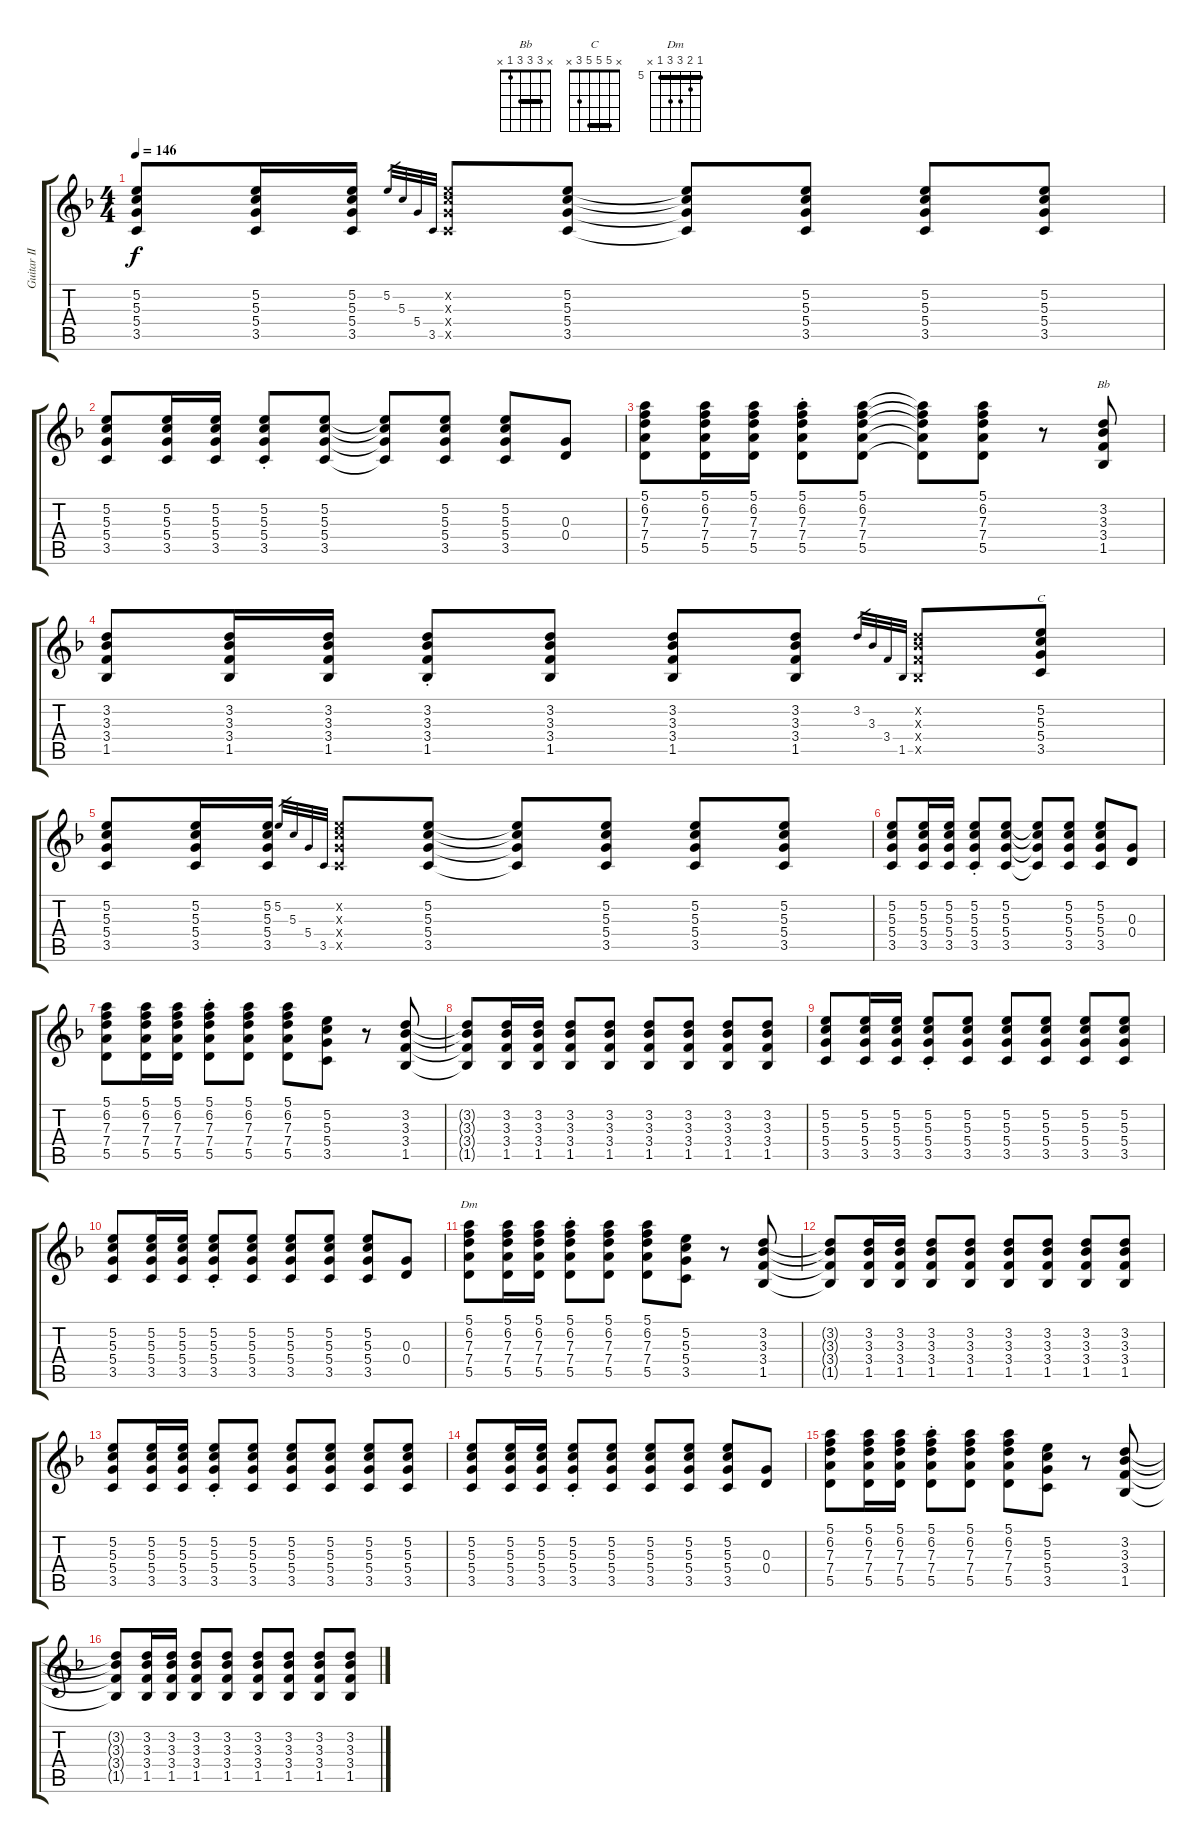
\track ("Guitar II" "Guitar II") {instrument electricguitarclean}
\staff {score tabs}
\tuning (E4 B3 G3 D3 A2 E2) {hide}
\chord ("Bb" x 3 3 3 1 x) {barre 3}
\chord ("C" x 5 5 5 3 x) {barre 5}
\chord ("Dm" 5 6 7 7 5 x) {firstfret 5 barre 5}
\ts (4 4)
\tempo 146
\clef g2
\ks f
(5.2 5.3 5.4 3.5).8{dy f} (5.2 5.3 5.4 3.5).16 (5.2 5.3 5.4 3.5).16 5.2.32{gr} 5.3.32{gr} 5.4.32{gr} 3.5.32{gr} (5.2{x} 5.3{x} 5.4{x} 3.5{x}).8 (5.2 5.3 5.4 3.5).8 (5.2{t} 5.3{t} 5.4{t} 3.5{t}).8 (5.2 5.3 5.4 3.5).8 (5.2 5.3 5.4 3.5).8 (5.2 5.3 5.4 3.5).8 |
(5.2 5.3 5.4 3.5).8 (5.2 5.3 5.4 3.5).16 (5.2 5.3 5.4 3.5).16 (5.2{st} 5.3{st} 5.4{st} 3.5{st}).8 (5.2 5.3 5.4 3.5).8 (5.2{t} 5.3{t} 5.4{t} 3.5{t}).8 (5.2 5.3 5.4 3.5).8 (5.2 5.3 5.4 3.5).8 (0.3 0.4).8 |
(5.1 6.2 7.3 7.4 5.5).8 (5.1 6.2 7.3 7.4 5.5).16 (5.1 6.2 7.3 7.4 5.5).16 (5.1{st} 6.2{st} 7.3{st} 7.4{st} 5.5{st}).8 (5.1 6.2 7.3 7.4 5.5).8 (5.1{t} 6.2{t} 7.3{t} 7.4{t} 5.5{t}).8 (5.1 6.2 7.3 7.4 5.5).8 r.8 (3.2 3.3 3.4 1.5).8{ch "Bb"} |
(3.2 3.3 3.4 1.5).8 (3.2 3.3 3.4 1.5).16 (3.2 3.3 3.4 1.5).16 (3.2{st} 3.3{st} 3.4{st} 1.5{st}).8 (3.2 3.3 3.4 1.5).8 (3.2 3.3 3.4 1.5).8 (3.2 3.3 3.4 1.5).8 3.2.32{gr} 3.3.32{gr} 3.4.32{gr} 1.5.32{gr} (3.2{x} 3.3{x} 3.4{x} 1.5{x}).8 (5.2 5.3 5.4 3.5).8{ch "C"} |
(5.2 5.3 5.4 3.5).8 (5.2 5.3 5.4 3.5).16 (5.2 5.3 5.4 3.5).16 5.2.32{gr} 5.3.32{gr} 5.4.32{gr} 3.5.32{gr} (5.2{x} 5.3{x} 5.4{x} 3.5{x}).8 (5.2 5.3 5.4 3.5).8 (5.2{t} 5.3{t} 5.4{t} 3.5{t}).8 (5.2 5.3 5.4 3.5).8 (5.2 5.3 5.4 3.5).8 (5.2 5.3 5.4 3.5).8 |
(5.2 5.3 5.4 3.5).8 (5.2 5.3 5.4 3.5).16 (5.2 5.3 5.4 3.5).16 (5.2{st} 5.3{st} 5.4{st} 3.5{st}).8 (5.2 5.3 5.4 3.5).8 (5.2{t} 5.3{t} 5.4{t} 3.5{t}).8 (5.2 5.3 5.4 3.5).8 (5.2 5.3 5.4 3.5).8 (0.3 0.4).8 |
(5.1 6.2 7.3 7.4 5.5).8 (5.1 6.2 7.3 7.4 5.5).16 (5.1 6.2 7.3 7.4 5.5).16 (5.1{st} 6.2{st} 7.3{st} 7.4{st} 5.5{st}).8 (5.1 6.2 7.3 7.4 5.5).8 (5.1 6.2 7.3 7.4 5.5).8 (5.2 5.3 5.4 3.5).8 r.8 (3.2 3.3 3.4 1.5).8 |
(3.2{t} 3.3{t} 3.4{t} 1.5{t}).8 (3.2 3.3 3.4 1.5).16 (3.2 3.3 3.4 1.5).16 (3.2 3.3 3.4 1.5).8 (3.2 3.3 3.4 1.5).8 (3.2 3.3 3.4 1.5).8 (3.2 3.3 3.4 1.5).8 (3.2 3.3 3.4 1.5).8 (3.2 3.3 3.4 1.5).8 |
(5.2 5.3 5.4 3.5).8 (5.2 5.3 5.4 3.5).16 (5.2 5.3 5.4 3.5).16 (5.2{st} 5.3{st} 5.4{st} 3.5{st}).8 (5.2 5.3 5.4 3.5).8 (5.2 5.3 5.4 3.5).8 (5.2 5.3 5.4 3.5).8 (5.2 5.3 5.4 3.5).8 (5.2 5.3 5.4 3.5).8 |
(5.2 5.3 5.4 3.5).8 (5.2 5.3 5.4 3.5).16 (5.2 5.3 5.4 3.5).16 (5.2{st} 5.3{st} 5.4{st} 3.5{st}).8 (5.2 5.3 5.4 3.5).8 (5.2 5.3 5.4 3.5).8 (5.2 5.3 5.4 3.5).8 (5.2 5.3 5.4 3.5).8 (0.3 0.4).8 |
(5.1 6.2 7.3 7.4 5.5).8{ch "Dm"} (5.1 6.2 7.3 7.4 5.5).16 (5.1 6.2 7.3 7.4 5.5).16 (5.1{st} 6.2{st} 7.3{st} 7.4{st} 5.5{st}).8 (5.1 6.2 7.3 7.4 5.5).8 (5.1 6.2 7.3 7.4 5.5).8 (5.2 5.3 5.4 3.5).8 r.8 (3.2 3.3 3.4 1.5).8 |
(3.2{t} 3.3{t} 3.4{t} 1.5{t}).8 (3.2 3.3 3.4 1.5).16 (3.2 3.3 3.4 1.5).16 (3.2 3.3 3.4 1.5).8 (3.2 3.3 3.4 1.5).8 (3.2 3.3 3.4 1.5).8 (3.2 3.3 3.4 1.5).8 (3.2 3.3 3.4 1.5).8 (3.2 3.3 3.4 1.5).8 |
(5.2 5.3 5.4 3.5).8 (5.2 5.3 5.4 3.5).16 (5.2 5.3 5.4 3.5).16 (5.2{st} 5.3{st} 5.4{st} 3.5{st}).8 (5.2 5.3 5.4 3.5).8 (5.2 5.3 5.4 3.5).8 (5.2 5.3 5.4 3.5).8 (5.2 5.3 5.4 3.5).8 (5.2 5.3 5.4 3.5).8 |
(5.2 5.3 5.4 3.5).8 (5.2 5.3 5.4 3.5).16 (5.2 5.3 5.4 3.5).16 (5.2{st} 5.3{st} 5.4{st} 3.5{st}).8 (5.2 5.3 5.4 3.5).8 (5.2 5.3 5.4 3.5).8 (5.2 5.3 5.4 3.5).8 (5.2 5.3 5.4 3.5).8 (0.3 0.4).8 |
(5.1 6.2 7.3 7.4 5.5).8 (5.1 6.2 7.3 7.4 5.5).16 (5.1 6.2 7.3 7.4 5.5).16 (5.1{st} 6.2{st} 7.3{st} 7.4{st} 5.5{st}).8 (5.1 6.2 7.3 7.4 5.5).8 (5.1 6.2 7.3 7.4 5.5).8 (5.2 5.3 5.4 3.5).8 r.8 (3.2 3.3 3.4 1.5).8 |
(3.2{t} 3.3{t} 3.4{t} 1.5{t}).8 (3.2 3.3 3.4 1.5).16 (3.2 3.3 3.4 1.5).16 (3.2 3.3 3.4 1.5).8 (3.2 3.3 3.4 1.5).8 (3.2 3.3 3.4 1.5).8 (3.2 3.3 3.4 1.5).8 (3.2 3.3 3.4 1.5).8 (3.2 3.3 3.4 1.5).8
